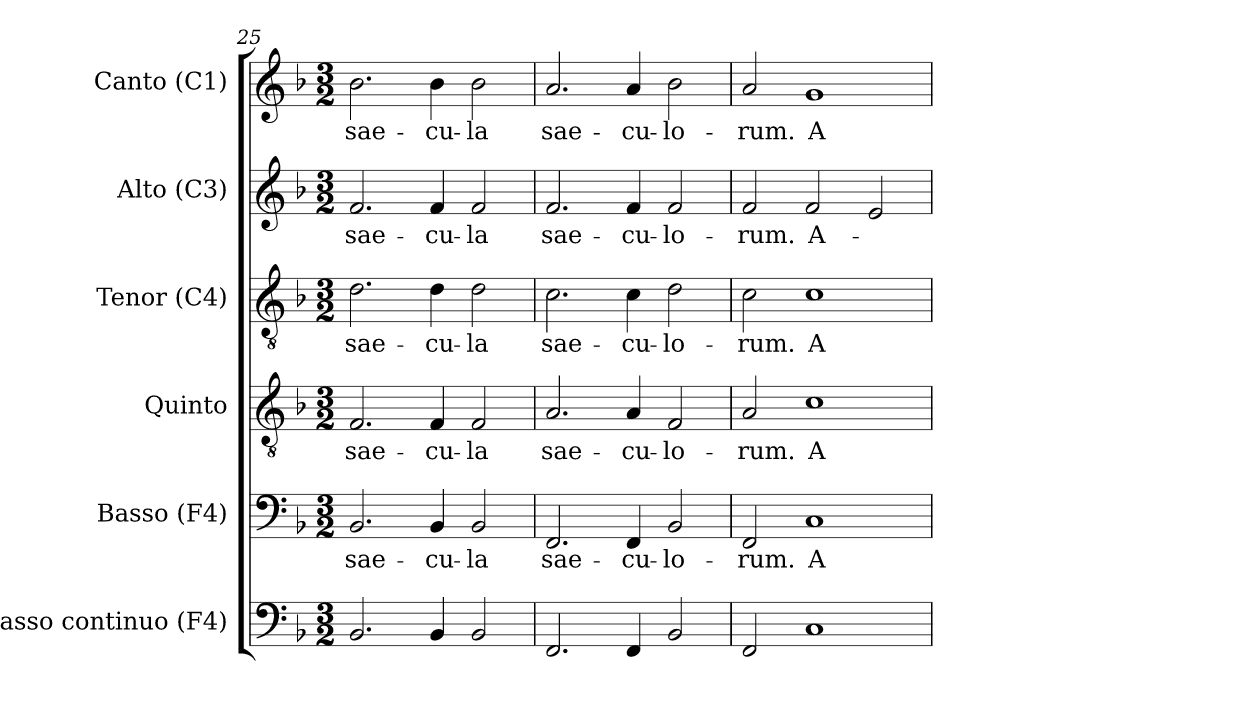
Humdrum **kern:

**kern	**kern	**text	**kern	**text	**kern	**text	**kern	**text	**kern	**text
*part6	*part5	*part5	*part4	*part4	*part3	*part3	*part2	*part2	*part1	*part1
*staff6	*staff5	*staff5	*staff4	*staff4	*staff3	*staff3	*staff2	*staff2	*staff1	*staff1
*I"Basso continuo (F4)	*I"Basso (F4)	*	*I"Quinto	*	*I"Tenor (C4)	*	*I"Alto (C3)	*	*I"Canto (C1)	*
*I'Bc.	*I'B	*	*I'Q	*	*I'T	*	*I'A	*	*I'C	*
*clefF4	*clefF4	*	*clefGv2	*	*clefGv2	*	*clefG2	*	*clefG2	*
*	*	*	*ITrd7c12	*	*	*	*	*	*	*
*k[b-]	*k[b-]	*	*k[b-]	*	*k[b-]	*	*k[b-]	*	*k[b-]	*
*F:	*F:	*	*F:	*	*F:	*	*F:	*	*F:	*
*M3/2	*M3/2	*	*M3/2	*	*M3/2	*	*M3/2	*	*M3/2	*
=25	=25	=25	=25	=25	=25	=25	=25	=25	=25	=25
!	!	!LO:LY:b:color=#000000	!	!	!	!	!	!	!	!
!	!	!	!	!LO:LY:b:color=#000000	!	!	!	!	!	!
!	!	!	!	!	!	!LO:LY:b:color=#000000	!	!	!	!
!	!	!	!	!	!	!	!	!LO:LY:b:color=#000000	!	!
!	!	!	!	!	!	!	!	!	!	!LO:LY:b:color=#000000
2.BB-i/	2.BB-i/	sae-	2.FFi/	sae-	2.di\	sae-	2.fi/	sae-	2.b-i\	sae-
!	!	!LO:LY:b:color=#000000	!	!	!	!	!	!	!	!
!	!	!	!	!LO:LY:b:color=#000000	!	!	!	!	!	!
!	!	!	!	!	!	!LO:LY:b:color=#000000	!	!	!	!
!	!	!	!	!	!	!	!	!LO:LY:b:color=#000000	!	!
!	!	!	!	!	!	!	!	!	!	!LO:LY:b:color=#000000
4BB-i/	4BB-i/	-cu-	4FFi/	-cu-	4di\	-cu-	4fi/	-cu-	4b-i\	-cu-
!	!	!LO:LY:b:color=#000000	!	!	!	!	!	!	!	!
!	!	!	!	!LO:LY:b:color=#000000	!	!	!	!	!	!
!	!	!	!	!	!	!LO:LY:b:color=#000000	!	!	!	!
!	!	!	!	!	!	!	!	!LO:LY:b:color=#000000	!	!
!	!	!	!	!	!	!	!	!	!	!LO:LY:b:color=#000000
2BB-i/	2BB-i/	-la	2FFi/	-la	2di\	-la	2fi/	-la	2b-i\	-la
=26	=26	=26	=26	=26	=26	=26	=26	=26	=26	=26
!	!	!LO:LY:b:color=#000000	!	!	!	!	!	!	!	!
!	!	!	!	!LO:LY:b:color=#000000	!	!	!	!	!	!
!	!	!	!	!	!	!LO:LY:b:color=#000000	!	!	!	!
!	!	!	!	!	!	!	!	!LO:LY:b:color=#000000	!	!
!	!	!	!	!	!	!	!	!	!	!LO:LY:b:color=#000000
2.FFi/	2.FFi/	sae-	2.AAi/	sae-	2.ci\	sae-	2.fi/	sae-	2.ai/	sae-
!	!	!LO:LY:b:color=#000000	!	!	!	!	!	!	!	!
!	!	!	!	!LO:LY:b:color=#000000	!	!	!	!	!	!
!	!	!	!	!	!	!LO:LY:b:color=#000000	!	!	!	!
!	!	!	!	!	!	!	!	!LO:LY:b:color=#000000	!	!
!	!	!	!	!	!	!	!	!	!	!LO:LY:b:color=#000000
4FFi/	4FFi/	-cu-	4AAi/	-cu-	4ci\	-cu-	4fi/	-cu-	4ai/	-cu-
!	!	!LO:LY:b:color=#000000	!	!	!	!	!	!	!	!
!	!	!	!	!LO:LY:b:color=#000000	!	!	!	!	!	!
!	!	!	!	!	!	!LO:LY:b:color=#000000	!	!	!	!
!	!	!	!	!	!	!	!	!LO:LY:b:color=#000000	!	!
!	!	!	!	!	!	!	!	!	!	!LO:LY:b:color=#000000
2BB-i/	2BB-i/	-lo-	2FFi/	-lo-	2di\	-lo-	2fi/	-lo-	2b-i\	-lo-
=27	=27	=27	=27	=27	=27	=27	=27	=27	=27	=27
!	!	!LO:LY:b:color=#000000	!	!	!	!	!	!	!	!
!	!	!	!	!LO:LY:b:color=#000000	!	!	!	!	!	!
!	!	!	!	!	!	!LO:LY:b:color=#000000	!	!	!	!
!	!	!	!	!	!	!	!	!LO:LY:b:color=#000000	!	!
!	!	!	!	!	!	!	!	!	!	!LO:LY:b:color=#000000
2FFi/	2FFi/	-rum.	2AAi/	-rum.	2ci\	-rum.	2fi/	-rum.	2ai/	-rum.
!	!	!LO:LY:b:color=#000000	!	!	!	!	!	!	!	!
!	!	!	!	!LO:LY:b:color=#000000	!	!	!	!	!	!
!	!	!	!	!	!	!LO:LY:b:color=#000000	!	!	!	!
!	!	!	!	!	!	!	!	!LO:LY:b:color=#000000	!	!
!	!	!	!	!	!	!	!	!	!	!LO:LY:b:color=#000000
1Ci	1Ci	A-	1Ci	A-	1ci	A-	2fi/	A-	1gi	A-
.	.	.	.	.	.	.	2ei/	.	.	.
=	=	=	=	=	=	=	=	=	=	=
*-	*-	*-	*-	*-	*-	*-	*-	*-	*-	*-
